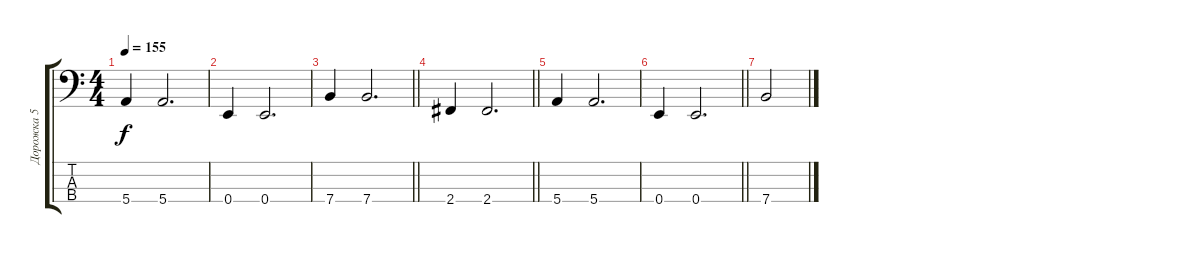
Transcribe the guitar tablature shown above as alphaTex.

\track ("Дорожка 5" "Дорожка 5") {instrument electricbassfinger}
\staff {score tabs}
\tuning (G2 D2 A1 E1) {hide}
\ts (4 4)
\tempo 155
\clef f4
\ks c
5.4.4{dy f} 5.4.2{d} |
0.4.4 0.4.2{d} |
\barLineRight lightlight
7.4.4 7.4.2{d} |
\barLineRight lightlight
2.4.4 2.4.2{d} |
5.4.4 5.4.2{d} |
\barLineRight lightlight
0.4.4 0.4.2{d} |
7.4.2
